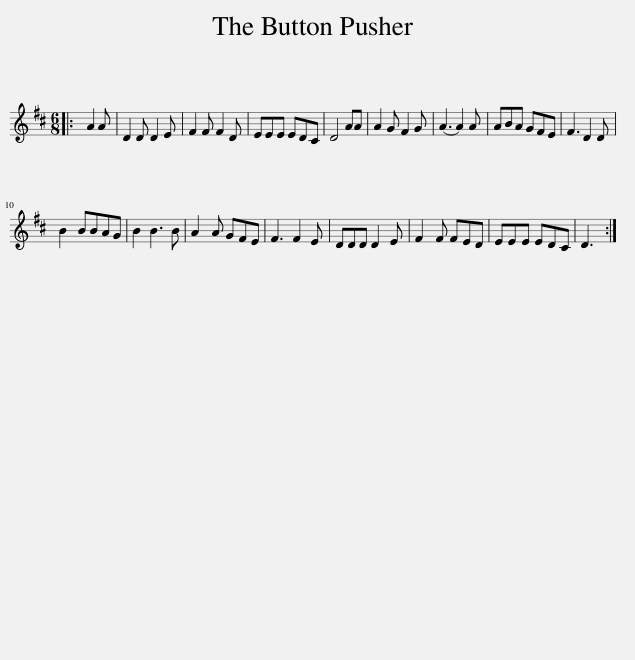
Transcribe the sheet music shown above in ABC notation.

X:1
L:1/8
M:6/8
I:linebreak $
K:D
V:1 treble
V:1
|: A2 A | D2 D D2 E | F2 F F2 D | EEE EDC | D4 AA | %5
 A2 G F2 G | (A3 A2) A | ABA GFE | F3 D2 D |$ B2 BBAG | %10
 B2 B3 B | A2 A GFE | F3 F2 E | DDD D2 E | F2 F FED | %15
 EEE EDC | D3 :| %17
